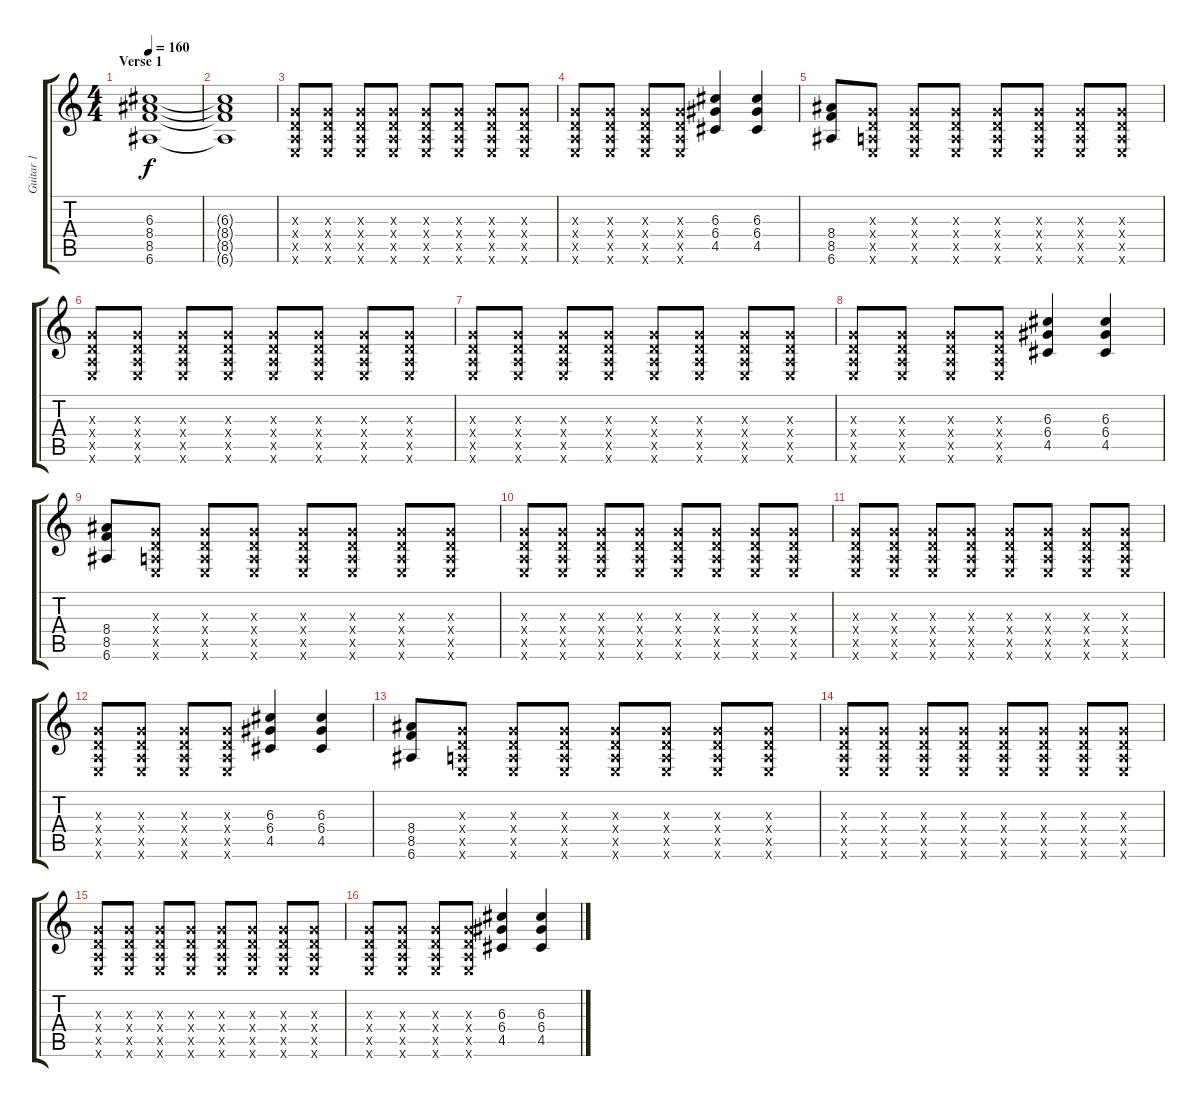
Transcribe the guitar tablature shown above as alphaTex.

\track ("Guitar 1" "Guitar 1") {instrument overdrivenguitar}
\staff {score tabs}
\tuning (E4 B3 G3 D3 A2 E2) {hide}
\ts (4 4)
\section ("" "Verse 1")
\tempo 160
\clef g2
\ks c
(6.3 8.4 8.5 6.6).1{dy f volume 0} |
(6.3{t} 8.4{t} 8.5{t} 6.6{t}).1 |
(0.3{x} 0.4{x} 0.5{x} 0.6{x}).8{volume 14} (0.3{x} 0.4{x} 0.5{x} 0.6{x}).8 (0.3{x} 0.4{x} 0.5{x} 0.6{x}).8 (0.3{x} 0.4{x} 0.5{x} 0.6{x}).8 (0.3{x} 0.4{x} 0.5{x} 0.6{x}).8 (0.3{x} 0.4{x} 0.5{x} 0.6{x}).8 (0.3{x} 0.4{x} 0.5{x} 0.6{x}).8 (0.3{x} 0.4{x} 0.5{x} 0.6{x}).8 |
(0.3{x} 0.4{x} 0.5{x} 0.6{x}).8 (0.3{x} 0.4{x} 0.5{x} 0.6{x}).8 (0.3{x} 0.4{x} 0.5{x} 0.6{x}).8 (0.3{x} 0.4{x} 0.5{x} 0.6{x}).8 (6.3 6.4 4.5).4 (6.3 6.4 4.5).4 |
(8.4 8.5 6.6).8 (0.3{x} 0.4{x} 0.5{x} 0.6{x}).8 (0.3{x} 0.4{x} 0.5{x} 0.6{x}).8 (0.3{x} 0.4{x} 0.5{x} 0.6{x}).8 (0.3{x} 0.4{x} 0.5{x} 0.6{x}).8 (0.3{x} 0.4{x} 0.5{x} 0.6{x}).8 (0.3{x} 0.4{x} 0.5{x} 0.6{x}).8 (0.3{x} 0.4{x} 0.5{x} 0.6{x}).8 |
(0.3{x} 0.4{x} 0.5{x} 0.6{x}).8 (0.3{x} 0.4{x} 0.5{x} 0.6{x}).8 (0.3{x} 0.4{x} 0.5{x} 0.6{x}).8 (0.3{x} 0.4{x} 0.5{x} 0.6{x}).8 (0.3{x} 0.4{x} 0.5{x} 0.6{x}).8 (0.3{x} 0.4{x} 0.5{x} 0.6{x}).8 (0.3{x} 0.4{x} 0.5{x} 0.6{x}).8 (0.3{x} 0.4{x} 0.5{x} 0.6{x}).8 |
(0.3{x} 0.4{x} 0.5{x} 0.6{x}).8 (0.3{x} 0.4{x} 0.5{x} 0.6{x}).8 (0.3{x} 0.4{x} 0.5{x} 0.6{x}).8 (0.3{x} 0.4{x} 0.5{x} 0.6{x}).8 (0.3{x} 0.4{x} 0.5{x} 0.6{x}).8 (0.3{x} 0.4{x} 0.5{x} 0.6{x}).8 (0.3{x} 0.4{x} 0.5{x} 0.6{x}).8 (0.3{x} 0.4{x} 0.5{x} 0.6{x}).8 |
(0.3{x} 0.4{x} 0.5{x} 0.6{x}).8 (0.3{x} 0.4{x} 0.5{x} 0.6{x}).8 (0.3{x} 0.4{x} 0.5{x} 0.6{x}).8 (0.3{x} 0.4{x} 0.5{x} 0.6{x}).8 (6.3 6.4 4.5).4 (6.3 6.4 4.5).4 |
(8.4 8.5 6.6).8 (0.3{x} 0.4{x} 0.5{x} 0.6{x}).8 (0.3{x} 0.4{x} 0.5{x} 0.6{x}).8 (0.3{x} 0.4{x} 0.5{x} 0.6{x}).8 (0.3{x} 0.4{x} 0.5{x} 0.6{x}).8 (0.3{x} 0.4{x} 0.5{x} 0.6{x}).8 (0.3{x} 0.4{x} 0.5{x} 0.6{x}).8 (0.3{x} 0.4{x} 0.5{x} 0.6{x}).8 |
(0.3{x} 0.4{x} 0.5{x} 0.6{x}).8 (0.3{x} 0.4{x} 0.5{x} 0.6{x}).8 (0.3{x} 0.4{x} 0.5{x} 0.6{x}).8 (0.3{x} 0.4{x} 0.5{x} 0.6{x}).8 (0.3{x} 0.4{x} 0.5{x} 0.6{x}).8 (0.3{x} 0.4{x} 0.5{x} 0.6{x}).8 (0.3{x} 0.4{x} 0.5{x} 0.6{x}).8 (0.3{x} 0.4{x} 0.5{x} 0.6{x}).8 |
(0.3{x} 0.4{x} 0.5{x} 0.6{x}).8 (0.3{x} 0.4{x} 0.5{x} 0.6{x}).8 (0.3{x} 0.4{x} 0.5{x} 0.6{x}).8 (0.3{x} 0.4{x} 0.5{x} 0.6{x}).8 (0.3{x} 0.4{x} 0.5{x} 0.6{x}).8 (0.3{x} 0.4{x} 0.5{x} 0.6{x}).8 (0.3{x} 0.4{x} 0.5{x} 0.6{x}).8 (0.3{x} 0.4{x} 0.5{x} 0.6{x}).8 |
(0.3{x} 0.4{x} 0.5{x} 0.6{x}).8 (0.3{x} 0.4{x} 0.5{x} 0.6{x}).8 (0.3{x} 0.4{x} 0.5{x} 0.6{x}).8 (0.3{x} 0.4{x} 0.5{x} 0.6{x}).8 (6.3 6.4 4.5).4 (6.3 6.4 4.5).4 |
(8.4 8.5 6.6).8 (0.3{x} 0.4{x} 0.5{x} 0.6{x}).8 (0.3{x} 0.4{x} 0.5{x} 0.6{x}).8 (0.3{x} 0.4{x} 0.5{x} 0.6{x}).8 (0.3{x} 0.4{x} 0.5{x} 0.6{x}).8 (0.3{x} 0.4{x} 0.5{x} 0.6{x}).8 (0.3{x} 0.4{x} 0.5{x} 0.6{x}).8 (0.3{x} 0.4{x} 0.5{x} 0.6{x}).8 |
(0.3{x} 0.4{x} 0.5{x} 0.6{x}).8 (0.3{x} 0.4{x} 0.5{x} 0.6{x}).8 (0.3{x} 0.4{x} 0.5{x} 0.6{x}).8 (0.3{x} 0.4{x} 0.5{x} 0.6{x}).8 (0.3{x} 0.4{x} 0.5{x} 0.6{x}).8 (0.3{x} 0.4{x} 0.5{x} 0.6{x}).8 (0.3{x} 0.4{x} 0.5{x} 0.6{x}).8 (0.3{x} 0.4{x} 0.5{x} 0.6{x}).8 |
(0.3{x} 0.4{x} 0.5{x} 0.6{x}).8 (0.3{x} 0.4{x} 0.5{x} 0.6{x}).8 (0.3{x} 0.4{x} 0.5{x} 0.6{x}).8 (0.3{x} 0.4{x} 0.5{x} 0.6{x}).8 (0.3{x} 0.4{x} 0.5{x} 0.6{x}).8 (0.3{x} 0.4{x} 0.5{x} 0.6{x}).8 (0.3{x} 0.4{x} 0.5{x} 0.6{x}).8 (0.3{x} 0.4{x} 0.5{x} 0.6{x}).8 |
(0.3{x} 0.4{x} 0.5{x} 0.6{x}).8 (0.3{x} 0.4{x} 0.5{x} 0.6{x}).8 (0.3{x} 0.4{x} 0.5{x} 0.6{x}).8 (0.3{x} 0.4{x} 0.5{x} 0.6{x}).8 (6.3 6.4 4.5).4 (6.3 6.4 4.5).4
